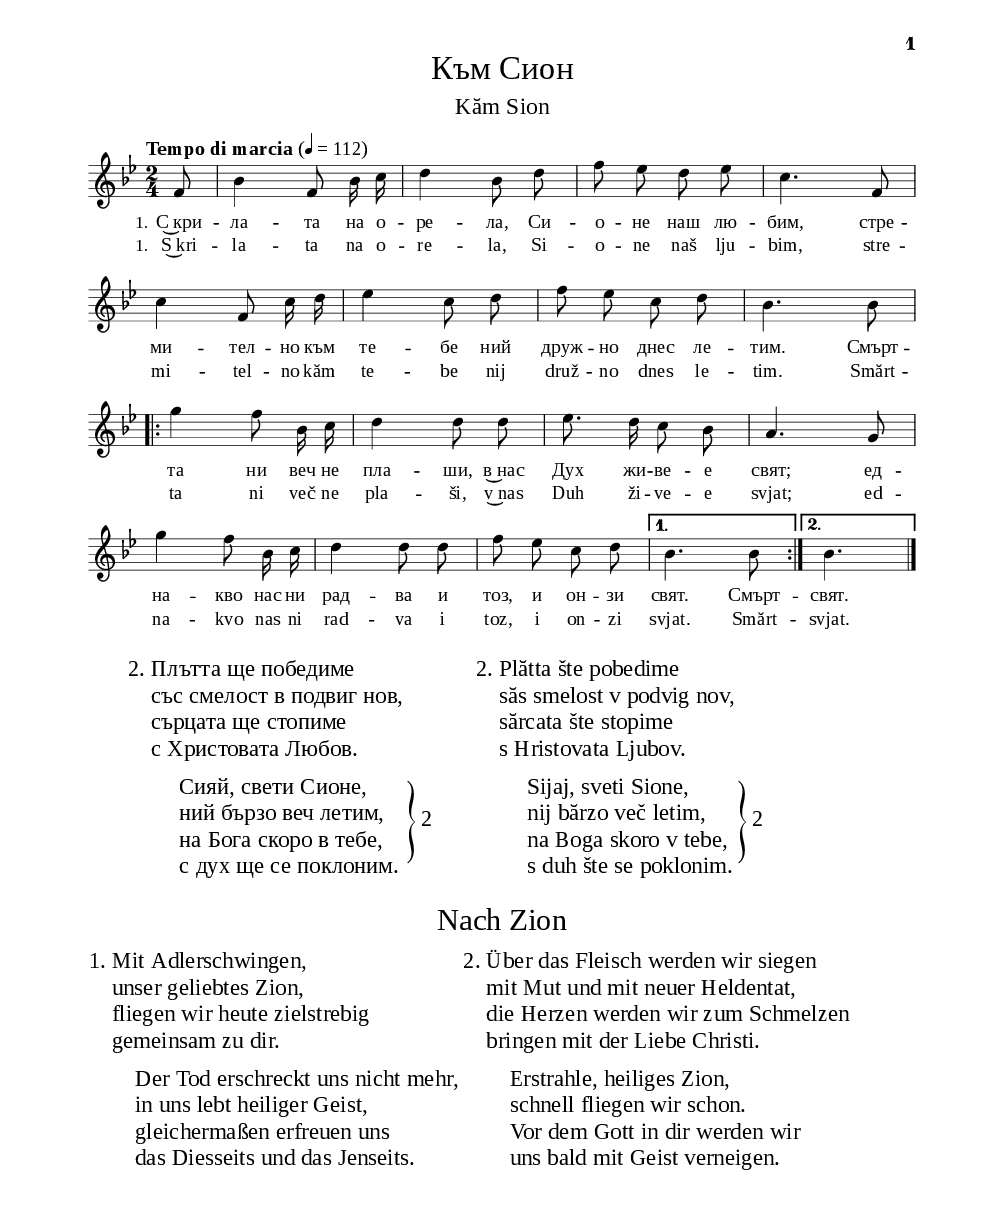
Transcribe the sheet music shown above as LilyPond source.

\version "2.24.4"

% include paper part and global functions
\include "include/globals.ily"
"rightBraces054" = \markup {
  \column {
    % repeat braces
    \translate #'(0 . -18.7 )
    \right-brace #40
  }
  \column {
    % repeat numbers
    \translate #'(0 . -19.3 )
    2
  }
}


\bookpart {


  \label #'ref054
  \tocItem \markup "Към Сион – Kăm Sion"

  \include "include/bookpart-paper.ily"


  \score {
    \include "include/score-layout.ily"

    \new Voice \absolute  {
      \clef treble
      \key bes \major
      \time 2/4

      \tempoFunc "Tempo di marcia" 4 "112"
      \autoBeamOff

      \partial 8
      f'8 |  bes'4 f'8 bes'16 c'' | d''4 bes'8 d'' | f''8 es'' d'' es''  |

      c''4. f'8 |\break c''4 f'8 c''16 d'' | es''4 c''8 d'' | f''8 es'' c'' d''  |

      bes'4. bes'8 \repeat volta 2 {
        | \break g''4 f''8 bes'16 c'' d''4 d''8 d'' |

        es''8. d''16 c''8 bes' | a'4. g'8 | \break g''4 f''8 bes'16 c''  |

        d''4 d''8 d'' | f''8 es'' c'' d'' |
      } \alternative {
        { bes'4. bes'8 | }
        {bes'4.   \break }
      } \bar "|."
    }

    \addlyrics {
      \set stanza = "1." С~кри -- ла -- та на о -- ре -- ла, Си -- о -- не наш лю --
      бим, стре -- ми -- тел -- но към те -- бе ний друж -- но днес ле --
      тим. Смърт -- та ни веч не пла -- ши, в~нас
      Дух жи -- ве -- е свят; ед -- на -- кво нас ни
      рад -- ва и тоз, и он -- зи свят. Смърт -- свят.
    }

    \addlyrics {
      \set stanza = "1." S~kri -- la -- ta na o -- re -- la, Si -- o -- ne naš lju --
      bim, stre -- mi -- tel -- no kăm te -- be nij druž -- no dnes le --
      tim. Smărt -- ta ni več ne pla -- ši, v~nas
      Duh ži -- ve -- e svjat; ed -- na -- kvo nas ni
      rad -- va i toz, i on -- zi svjat. Smărt -- svjat.
    }

    \header {
      title = \titleFunc "Към Сион" "Kăm Sion"
    }

    \midi{}

  } % score

  \markup \vspace #1
  \markup \abs-fontsize #11 {
    \hspace #5
    \override #`(baseline-skip . ,bgCoupletBaselineSkip)
    \column {
      \line {   2. Плътта ще победиме}

      \line {   "   "със смелост в подвиг нов,}

      \line {   "   "сърцата ще стопиме}

      \line {   "   "с Христовата Любов.}

      \vspace #0.5

      \line {   "        "Сияй, свети Сионе,}

      \line {   "        "ний бързо веч летим,}

      \line {   "        "на Бога скоро в тебе,}

      \line {   "        "с дух ще се поклоним. }
    } \"rightBraces054"

    \hspace #5
    \override #`(baseline-skip . ,bgCoupletBaselineSkip)
    \column {
      \line {   2. Plătta šte pobedime}

      \line {   "   "săs smelost v podvig nov,}

      \line {   "   "sărcata šte stopime}

      \line {   "   "s Hristovata Ljubov.}

      \vspace #0.5

      \line {   "        "Sijaj, sveti Sione,}

      \line {   "        "nij bărzo več letim,}

      \line {   "        "na Boga skoro v tebe,}

      \line {   "        "s duh šte se poklonim. }
    } \"rightBraces054"
  } % markup

  \markup \empty-two
  \version "2.24.4"

\markup \fill-line { \fontsize #deTitleFontSize "Nach Zion" }
\markup \null
\markup \null
\markup \abs-fontsize #11 {

  \override #`(baseline-skip . ,deCoupletBaselineSkip)

  \column {

    \line { 1. Mit Adlerschwingen,  }

    \line { "   "  unser geliebtes Zion, }

    \line { "   "  fliegen wir heute zielstrebig }

    \line { "   " gemeinsam zu dir.}
     \vspace #0.5

    \line {  "   "  "   " Der Tod erschreckt uns nicht mehr, }

    \line {  "   "  "   " in uns lebt heiliger Geist, }

    \line {  "   "  "   " gleichermaßen erfreuen uns }

    \line {  "   "  "   " das Diesseits und das Jenseits.}







  }

  \override #`(baseline-skip . ,deCoupletBaselineSkip)

  \column {


    \line { 2. Über das Fleisch werden wir siegen}

    \line { "   "mit Mut und mit neuer Heldentat, }

    \line { "   " die Herzen werden wir zum Schmelzen }

    \line { "   " bringen mit der Liebe Christi.}

 \vspace #0.5
    \line {  "   "  "   " Erstrahle, heiliges Zion,}

    \line { "   "  "   " schnell fliegen wir schon.}

    \line { "   " "   " Vor dem Gott in dir werden wir }

    \line { "   "  "   "uns bald mit Geist verneigen.}


  }

}



} % bookpart
